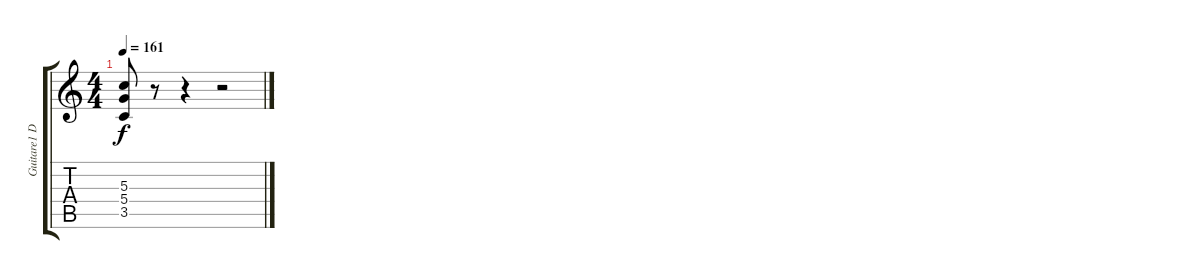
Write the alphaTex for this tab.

\track ("Guitare1 Droped D" "Guitare1 D") {instrument overdrivenguitar}
\staff {score tabs}
\tuning (E4 B3 G3 D3 A2 D2) {hide}
\ts (4 4)
\tempo 161
\clef g2
\ks c
(5.3{t} 5.4{t} 3.5{t}).8{dy f} r.8 r.4 r.2
